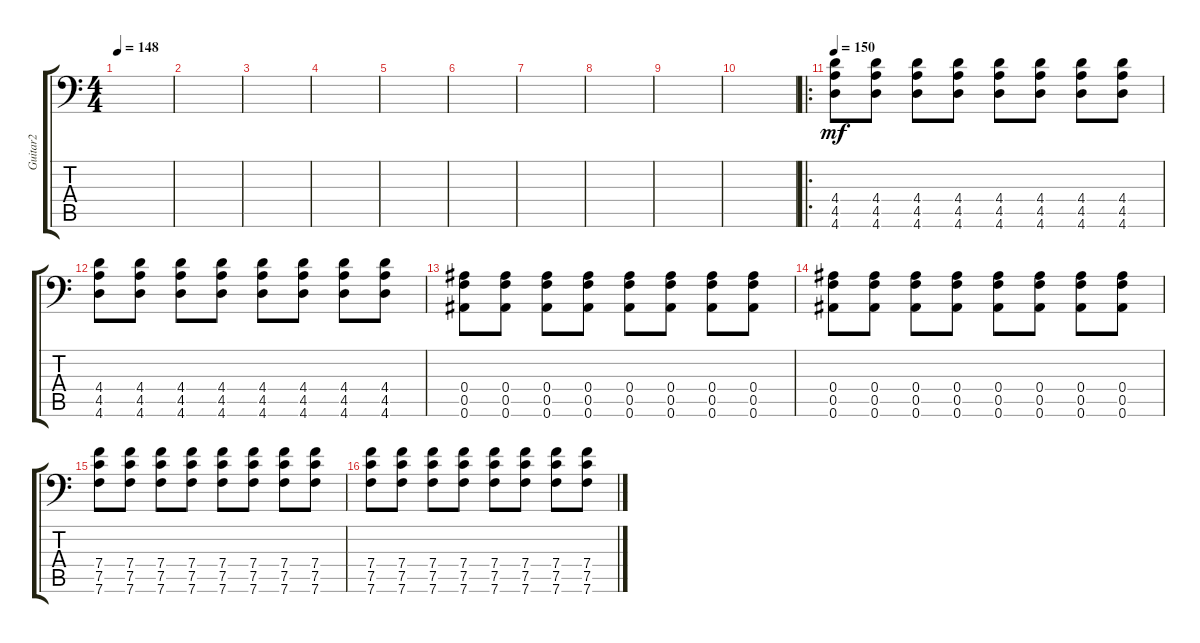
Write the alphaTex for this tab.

\track ("Guitar2" "Guitar2") {solo instrument distortionguitar}
\staff {score tabs}
\tuning (C4 G3 Eb3 Bb2 F2 Bb1) {hide}
\ts (4 4)
\tempo 148
\clef f4
\ks c
|
|
|
|
|
|
|
|
|
|
\ro
\tempo 150
(4.4 4.5 4.6).8{dy mf} (4.4 4.5 4.6).8 (4.4 4.5 4.6).8 (4.4 4.5 4.6).8 (4.4 4.5 4.6).8 (4.4 4.5 4.6).8 (4.4 4.5 4.6).8 (4.4 4.5 4.6).8 |
(4.4 4.5 4.6).8 (4.4 4.5 4.6).8 (4.4 4.5 4.6).8 (4.4 4.5 4.6).8 (4.4 4.5 4.6).8 (4.4 4.5 4.6).8 (4.4 4.5 4.6).8 (4.4 4.5 4.6).8 |
(0.4 0.5 0.6).8 (0.4 0.5 0.6).8 (0.4 0.5 0.6).8 (0.4 0.5 0.6).8 (0.4 0.5 0.6).8 (0.4 0.5 0.6).8 (0.4 0.5 0.6).8 (0.4 0.5 0.6).8 |
(0.4 0.5 0.6).8 (0.4 0.5 0.6).8 (0.4 0.5 0.6).8 (0.4 0.5 0.6).8 (0.4 0.5 0.6).8 (0.4 0.5 0.6).8 (0.4 0.5 0.6).8 (0.4 0.5 0.6).8 |
(7.4 7.5 7.6).8 (7.4 7.5 7.6).8 (7.4 7.5 7.6).8 (7.4 7.5 7.6).8 (7.4 7.5 7.6).8 (7.4 7.5 7.6).8 (7.4 7.5 7.6).8 (7.4 7.5 7.6).8 |
(7.4 7.5 7.6).8 (7.4 7.5 7.6).8 (7.4 7.5 7.6).8 (7.4 7.5 7.6).8 (7.4 7.5 7.6).8 (7.4 7.5 7.6).8 (7.4 7.5 7.6).8 (7.4 7.5 7.6).8
